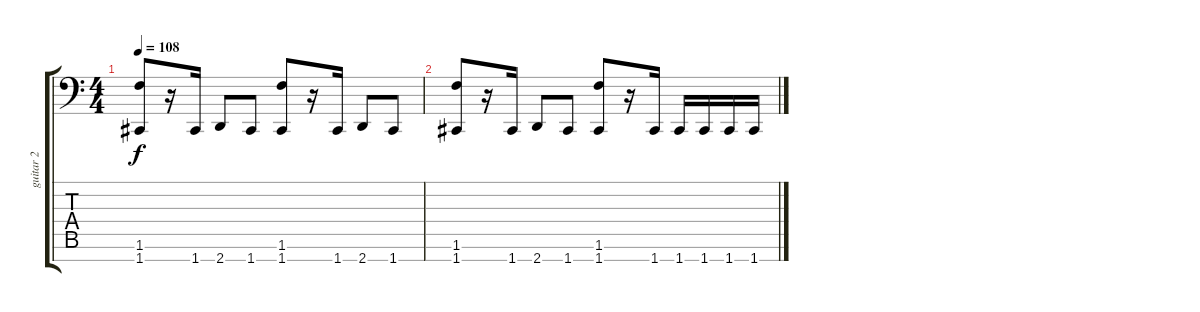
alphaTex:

\track ("guitar 2" "guitar 2") {instrument distortionguitar}
\staff {score tabs}
\tuning (E4 B3 G3 D3 A2 E2 C-1) {hide}
\ts (4 4)
\tempo 108
\clef f4
\ks c
(1.6 1.7).8{dy f} r.16 1.7.16 2.7.8 1.7.8 (1.6 1.7).8 r.16 1.7.16 2.7.8 1.7.8 |
(1.6 1.7).8 r.16 1.7.16 2.7.8 1.7.8 (1.6 1.7).8 r.16 1.7.16 1.7.16 1.7.16 1.7.16 1.7.16
